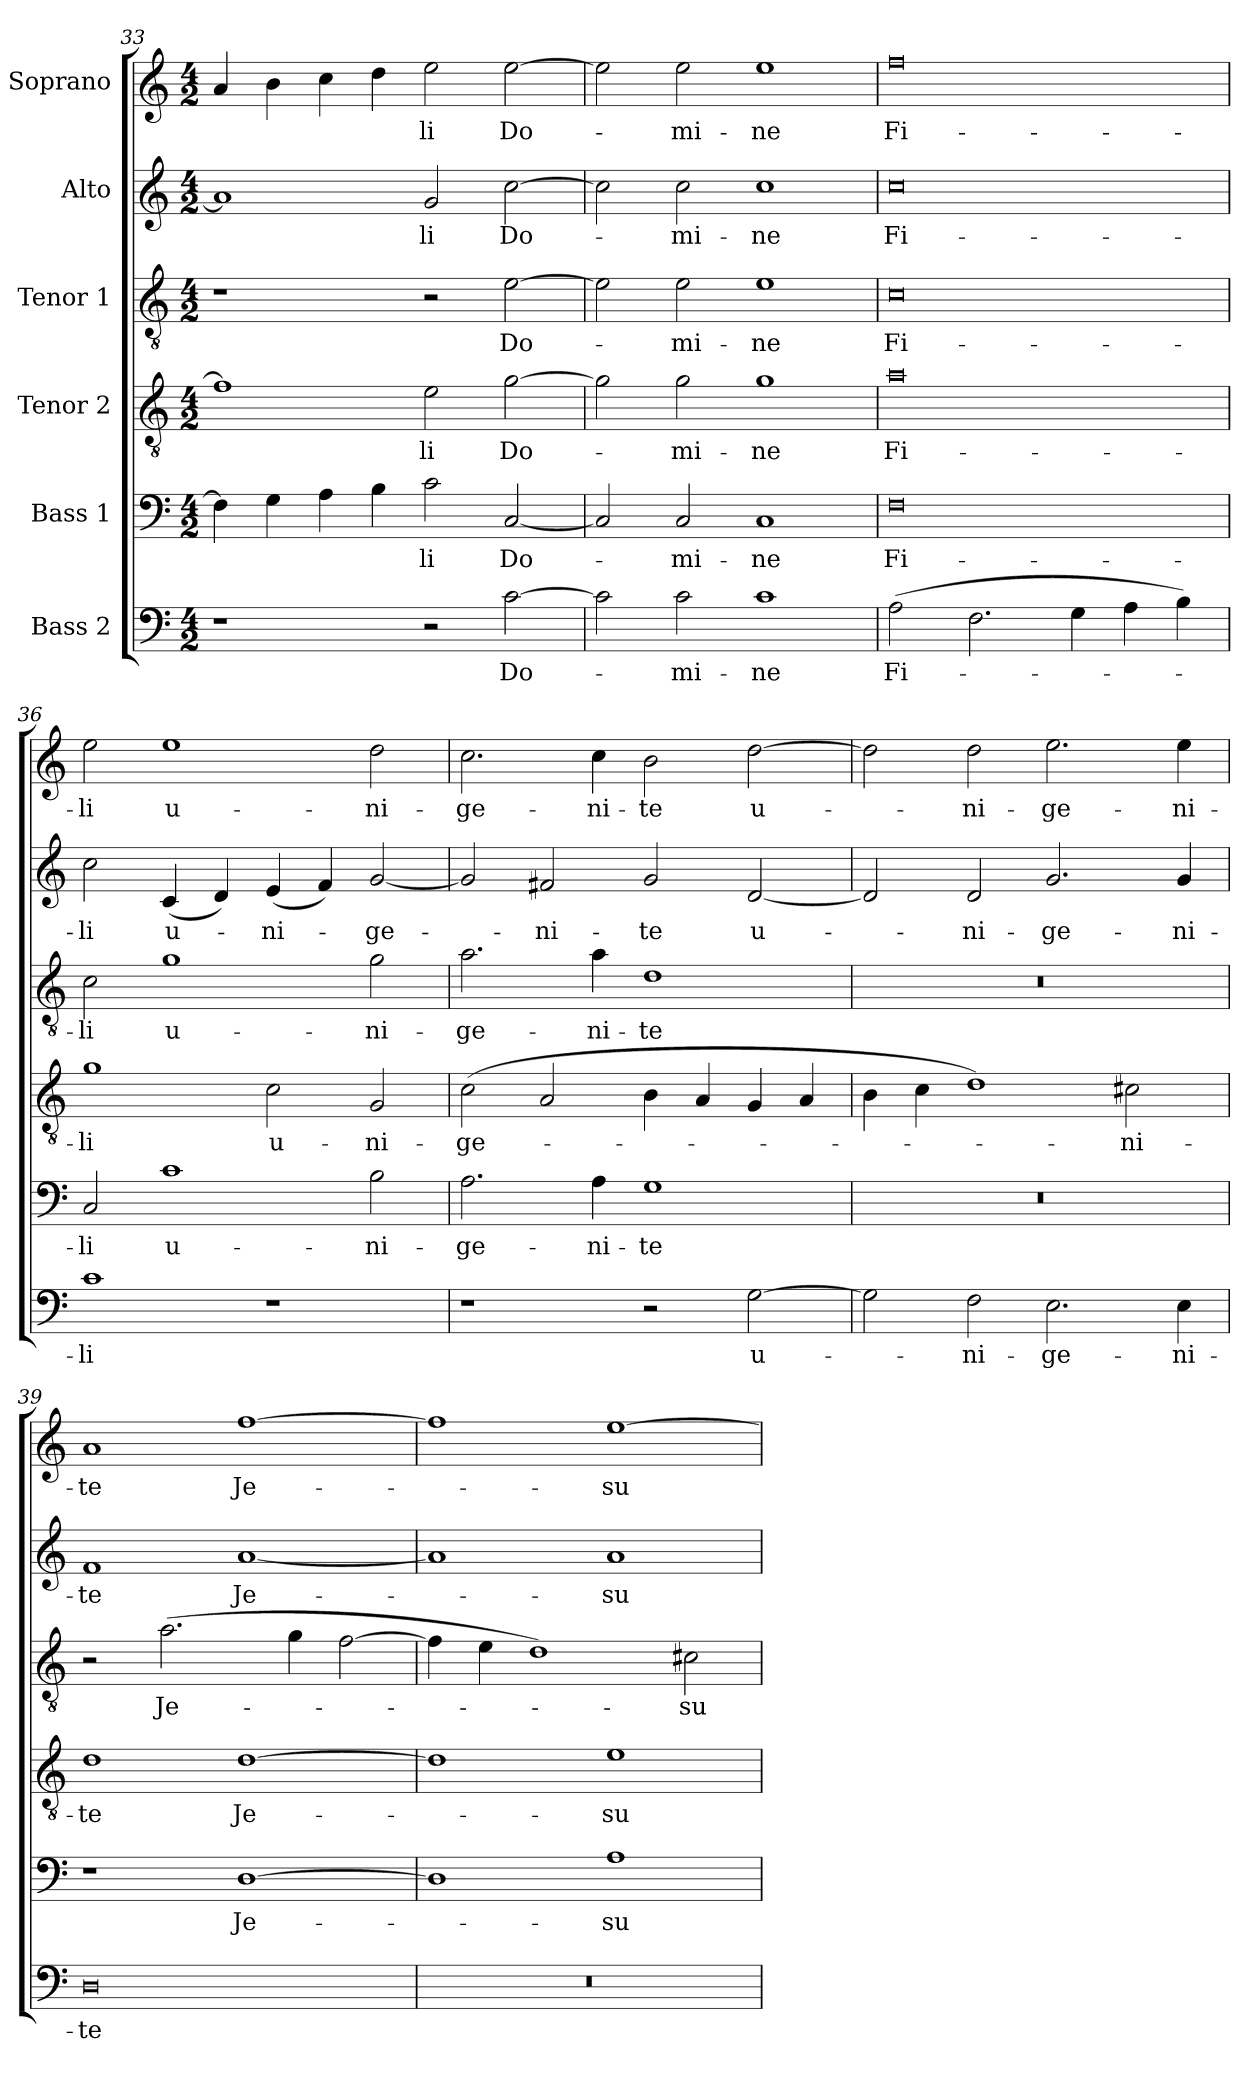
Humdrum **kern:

**kern	**text	**kern	**text	**kern	**text	**kern	**text	**kern	**text	**kern	**text
*part6	*part6	*part5	*part5	*part4	*part4	*part3	*part3	*part2	*part2	*part1	*part1
*staff6	*staff6	*staff5	*staff5	*staff4	*staff4	*staff3	*staff3	*staff2	*staff2	*staff1	*staff1
*I"Bass 2	*	*I"Bass 1	*	*I"Tenor 2	*	*I"Tenor 1	*	*I"Alto	*	*I"Soprano	*
*clefF4	*	*clefF4	*	*clefGv2	*	*clefGv2	*	*clefG2	*	*clefG2	*
*k[]	*	*k[]	*	*k[]	*	*k[]	*	*k[]	*	*k[]	*
*C:	*	*C:	*	*C:	*	*C:	*	*C:	*	*C:	*
*M4/2	*	*M4/2	*	*M4/2	*	*M4/2	*	*M4/2	*	*M4/2	*
=33	=33	=33	=33	=33	=33	=33	=33	=33	=33	=33	=33
1r	.	4F\]	.	1f]	.	1r	.	1a]	.	4a/	.
.	.	4G\	.	.	.	.	.	.	.	4b\	.
.	.	4A\	.	.	.	.	.	.	.	4cc\	.
.	.	4B\	.	.	.	.	.	.	.	4dd\	.
2r	.	2c\	-li	2e\	-li	2r	.	2g/	li	2ee\	-li
[2c\	Do-	[2C/	Do-	[2g\	Do-	[2e\	Do-	[2cc\	-Do-	[2ee\	Do-
=34	=34	=34	=34	=34	=34	=34	=34	=34	=34	=34	=34
2c\]	.	2C/]	.	2g\]	.	2e\]	.	2cc\]	.	2ee\]	.
2c\	-mi-	2C/	-mi-	2g\	-mi-	2e\	-mi-	2cc\	-mi-	2ee\	-mi-
1c	-ne	1C	-ne	1g	-ne	1e	-ne	1cc	-ne	1ee	-ne
=35	=35	=35	=35	=35	=35	=35	=35	=35	=35	=35	=35
(2A\	Fi-	0F	Fi-	0a	Fi-	0c	Fi-	0cc	-Fi-	0ff	Fi-
2.F\	.	.	.	.	.	.	.	.	.	.	.
4G\	.	.	.	.	.	.	.	.	.	.	.
4A\	.	.	.	.	.	.	.	.	.	.	.
4B\)	.	.	.	.	.	.	.	.	.	.	.
!!LO:PB:g=z
=36	=36	=36	=36	=36	=36	=36	=36	=36	=36	=36	=36
1c	-li	2C/	-li	1g	-li	2c\	-li	2cc\	li	2ee\	-li
.	.	1c	u-	.	.	1g	u-	(4c/	u-	1ee	u-
.	.	.	.	.	.	.	.	4d/)	.	.	.
1r	.	.	.	2c\	u-	.	.	(4e/	-ni-	.	.
.	.	.	.	.	.	.	.	4f/)	.	.	.
.	.	2B\	-ni-	2G/	-ni-	2g\	-ni-	[2g/	-ge-	2dd\	-ni-
=37	=37	=37	=37	=37	=37	=37	=37	=37	=37	=37	=37
1r	.	2.A\	-ge-	(2c\	-ge-	2.a\	-ge-	2g/]	.	2.cc\	-ge-
.	.	.	.	2A/	.	.	.	2f#X/	-ni-	.	.
.	.	4A\	-ni-	.	.	4a\	-ni-	.	.	4cc\	-ni-
2r	.	1G	-te	4B\	.	1d	-te	2g/	-te	2b\	-te
.	.	.	.	4A/	.	.	.	.	.	.	.
[2G\	u-	.	.	4G/	.	.	.	[2d/	u-	[2dd\	u-
.	.	.	.	4A/	.	.	.	.	.	.	.
=38	=38	=38	=38	=38	=38	=38	=38	=38	=38	=38	=38
2G\]	.	0r	.	4B\	.	0r	.	2d/]	.	2dd\]	.
.	.	.	.	4c\	.	.	.	.	.	.	.
2F\	-ni-	.	.	1d)	.	.	.	2d/	-ni-	2dd\	-ni-
2.E\	-ge-	.	.	.	.	.	.	2.g/	-ge-	2.ee\	-ge-
.	.	.	.	2c#X\	-ni-	.	.	.	.	.	.
4E\	-ni-	.	.	.	.	.	.	4g/	-ni-	4ee\	-ni-
=39	=39	=39	=39	=39	=39	=39	=39	=39	=39	=39	=39
0D	-te	1r	.	1d	-te	2r	.	1f	-te	1a	-te
.	.	.	.	.	.	(2.a\	Je-	.	.	.	.
.	.	[1D	Je-	[1d	Je-	.	.	[1a	Je-	[1ff	Je-
.	.	.	.	.	.	4g\	.	.	.	.	.
.	.	.	.	.	.	[2f\	.	.	.	.	.
=40	=40	=40	=40	=40	=40	=40	=40	=40	=40	=40	=40
0r	.	1D]	.	1d]	.	4f\]	.	1a]	.	1ff]	.
.	.	.	.	.	.	4e\	.	.	.	.	.
.	.	.	.	.	.	1d)	.	.	.	.	.
.	.	1A	-su	1e	-su	.	.	1a	-su	[1ee	-su
.	.	.	.	.	.	2c#X\	-su	.	.	.	.
=	=	=	=	=	=	=	=	=	=	=	=
*-	*-	*-	*-	*-	*-	*-	*-	*-	*-	*-	*-
